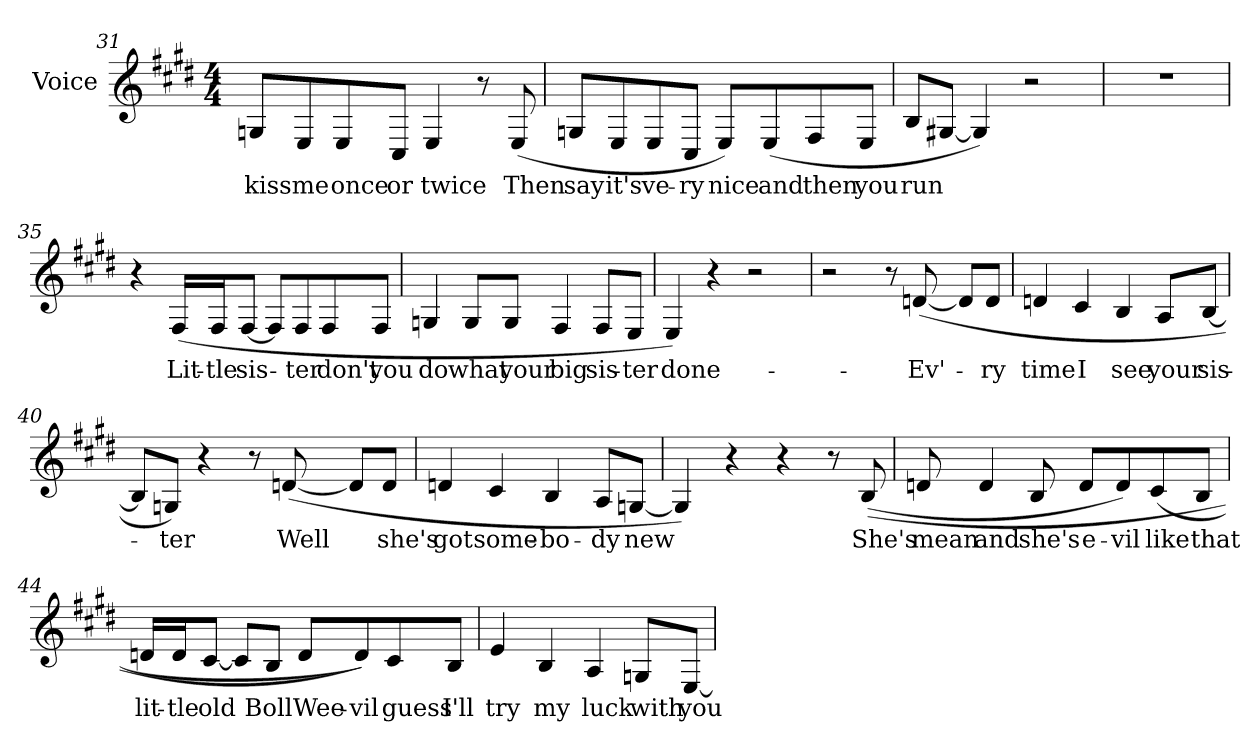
**kern	**text
*part1	*part1
*staff1	*staff1
*I"Voice	*
*I'Voice	*
*clefG2	*
*k[f#c#g#d#]	*
*E:	*
*M4/4	*
=31	=31
!	!LO:LY:b:color=#000000
8Gni/L	kiss
!	!LO:LY:b:color=#000000
8Ei/	me
!	!LO:LY:b:color=#000000
8Ei/	once
!	!LO:LY:b:color=#000000
8C#i/J	or
!	!LO:LY:b:color=#000000
4Ei/	twice
8r	.
!	!LO:LY:b:color=#000000
(8Ei/	Then
=32	=32
!	!LO:LY:b:color=#000000
8Gni/L	say
!	!LO:LY:b:color=#000000
8Ei/	it's
!	!LO:LY:b:color=#000000
8Ei/	ve-
!	!LO:LY:b:color=#000000
8C#i/J	-ry
!	!LO:LY:b:color=#000000
8Ei/L)	nice
!	!LO:LY:b:color=#000000
(8Ei/	and
!	!LO:LY:b:color=#000000
8F#i/	then
!	!LO:LY:b:color=#000000
8Ei/J	you
!!LO:LB:g=z
=33	=33
!	!LO:LY:b:color=#000000
8Bi/L	run
[8G#Xi/J	.
4G#i/])	.
2r	.
=34	=34
1r	.
=35	=35
4r	.
!	!LO:LY:b:color=#000000
(16F#i/LL	Lit-
!	!LO:LY:b:color=#000000
16F#i/J	-tle
!	!LO:LY:b:color=#000000
[8F#i/J	sis-
8F#i/L]	.
!	!LO:LY:b:color=#000000
8F#i/	-ter
!	!LO:LY:b:color=#000000
8F#i/	don't
!	!LO:LY:b:color=#000000
8F#i/J	you
=36	=36
!	!LO:LY:b:color=#000000
4Gni/	do
!	!LO:LY:b:color=#000000
8Gi/L	what
!	!LO:LY:b:color=#000000
8Gi/J	your
!	!LO:LY:b:color=#000000
4F#i/	big
!	!LO:LY:b:color=#000000
8F#i/L	sis-
!	!LO:LY:b:color=#000000
8Ei/J	-ter
!!LO:LB:g=z
=37	=37
!	!LO:LY:b:color=#000000
4Ei/)	done-
4r	.
2r	.
=38	=38
2r	.
8r	.
!	!LO:LY:b:color=#000000
([8dni/	-Ev'-
8di/L]	.
!	!LO:LY:b:color=#000000
8di/J	-ry
=39	=39
!	!LO:LY:b:color=#000000
4dni/	time
!	!LO:LY:b:color=#000000
4c#i/	I
!	!LO:LY:b:color=#000000
4Bi/	see
!	!LO:LY:b:color=#000000
8Ai/L	your
!	!LO:LY:b:color=#000000
[8Bi/J	sis-
=40	=40
8Bi/L]	.
!	!LO:LY:b:color=#000000
8Gni/J)	-ter
4r	.
8r	.
!	!LO:LY:b:color=#000000
([8dni/	Well
8di/L]	.
!	!LO:LY:b:color=#000000
8di/J	she's
!!LO:PB:g=z
=41	=41
!	!LO:LY:b:color=#000000
4dni/	got
!	!LO:LY:b:color=#000000
4c#i/	some-
!	!LO:LY:b:color=#000000
4Bi/	-bo-
!	!LO:LY:b:color=#000000
8Ai/L	-dy
!	!LO:LY:b:color=#000000
[8Gni/J	new
=42	=42
4Gi/])	.
4r	.
4r	.
8r	.
!	!LO:LY:b:color=#000000
((8Bi/	She's
=43	=43
!	!LO:LY:b:color=#000000
8dni/	mean
!	!LO:LY:b:color=#000000
4di/	and
!	!LO:LY:b:color=#000000
8Bi/	she's
!	!LO:LY:b:color=#000000
8di/L	e-
!	!LO:LY:b:color=#000000
8di/)	-vil
!	!LO:LY:b:color=#000000
(8c#i/	like
!	!LO:LY:b:color=#000000
8Bi/J	that
!!LO:LB:g=z
=44	=44
!	!LO:LY:b:color=#000000
16dni/LL	lit-
!	!LO:LY:b:color=#000000
16di/J	-tle
!	!LO:LY:b:color=#000000
[8c#i/J	old
8c#i/L]	.
!	!LO:LY:b:color=#000000
8Bi/J	Boll
!	!LO:LY:b:color=#000000
8di/L	Wee-
!	!LO:LY:b:color=#000000
8di/))	-vil
!	!LO:LY:b:color=#000000
8c#i/	guess
!	!LO:LY:b:color=#000000
8Bi/J	I'll
=45	=45
!	!LO:LY:b:color=#000000
4ei/	try
!	!LO:LY:b:color=#000000
4Bi/	my
!	!LO:LY:b:color=#000000
4Ai/	luck
!	!LO:LY:b:color=#000000
8Gni/L	with
!	!LO:LY:b:color=#000000
[8Ei/J	you
=	=
*-	*-
